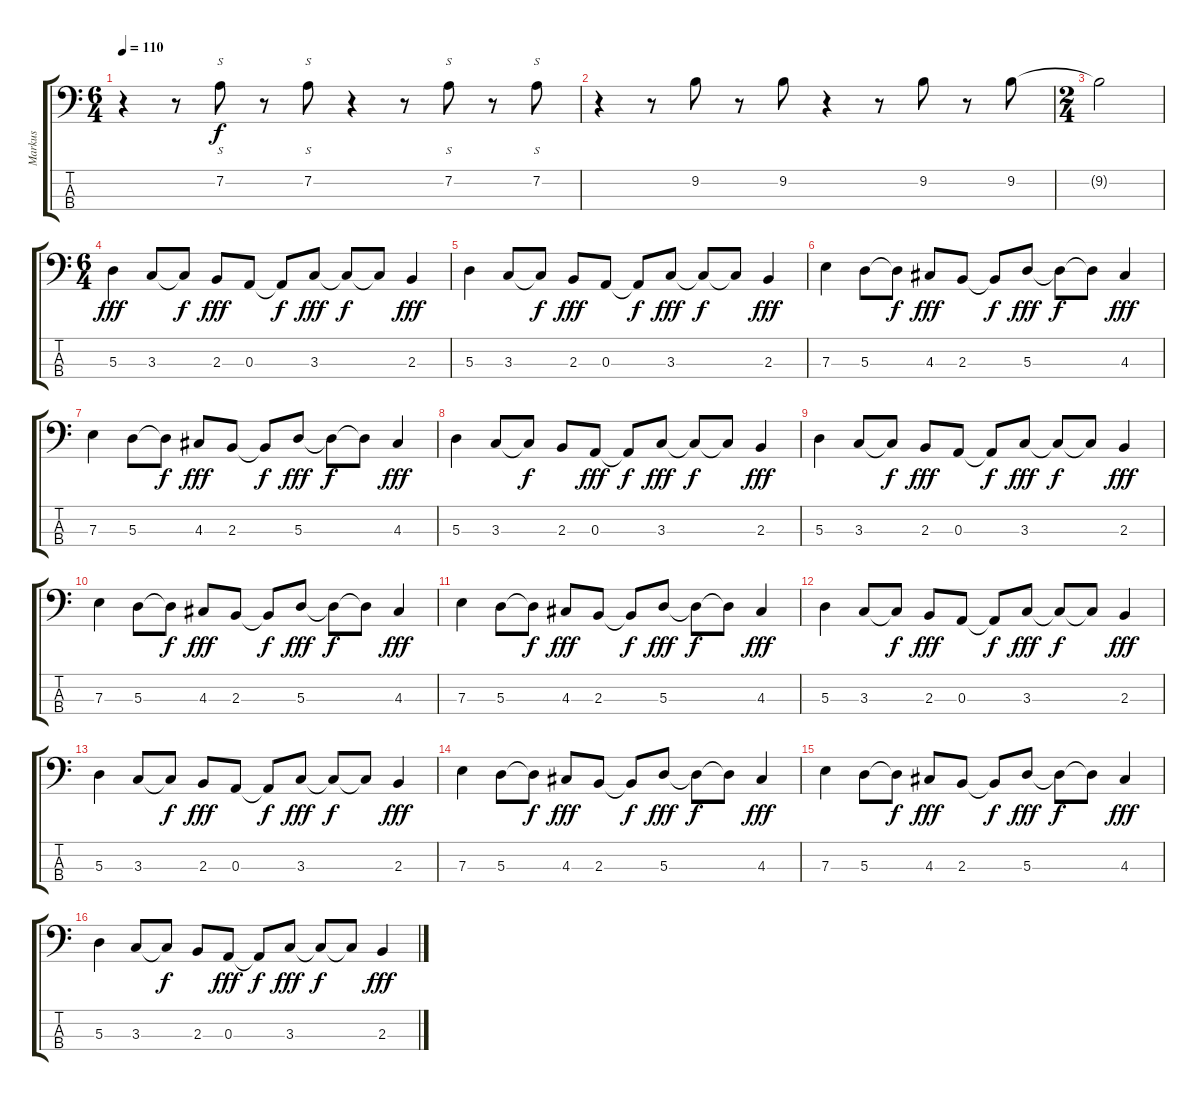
\track ("Markus" "Markus") {instrument electricbassfinger}
\staff {score tabs}
\tuning (G2 D2 A1 E1) {hide}
\ts (6 4)
\tempo 110
\clef f4
\ks c
r.4{dy f instrument slapbass2} r.8 7.2.8{s} r.8 7.2.8{s} r.4 r.8 7.2.8{s} r.8 7.2.8{s} |
r.4{instrument slapbass2} r.8 9.2.8 r.8 9.2.8 r.4 r.8 9.2.8 r.8 9.2.8 |
\ts (2 4)
9.2{t}.2 |
\ts (6 4)
5.3.4{dy fff instrument electricbassfinger} 3.3.8 3.3{t}.8{dy f} 2.3.8{dy fff} 0.3.8 0.3{t}.8{dy f} 3.3.8{dy fff} 3.3{t}.8{dy f} 3.3{t}.8 2.3.4{dy fff} |
5.3.4 3.3.8 3.3{t}.8{dy f} 2.3.8{dy fff} 0.3.8 0.3{t}.8{dy f} 3.3.8{dy fff} 3.3{t}.8{dy f} 3.3{t}.8 2.3.4{dy fff} |
7.3.4 5.3.8 5.3{t}.8{dy f} 4.3.8{dy fff} 2.3.8 2.3{t}.8{dy f} 5.3.8{dy fff} 5.3{t}.8{dy f} 5.3{t}.8 4.3.4{dy fff} |
7.3.4 5.3.8 5.3{t}.8{dy f} 4.3.8{dy fff} 2.3.8 2.3{t}.8{dy f} 5.3.8{dy fff} 5.3{t}.8{dy f} 5.3{t}.8 4.3.4{dy fff} |
5.3.4 3.3.8 3.3{t}.8{dy f} 2.3.8 0.3.8{dy fff} 0.3{t}.8{dy f} 3.3.8{dy fff} 3.3{t}.8{dy f} 3.3{t}.8 2.3.4{dy fff} |
5.3.4 3.3.8 3.3{t}.8{dy f} 2.3.8{dy fff} 0.3.8 0.3{t}.8{dy f} 3.3.8{dy fff} 3.3{t}.8{dy f} 3.3{t}.8 2.3.4{dy fff} |
7.3.4 5.3.8 5.3{t}.8{dy f} 4.3.8{dy fff} 2.3.8 2.3{t}.8{dy f} 5.3.8{dy fff} 5.3{t}.8{dy f} 5.3{t}.8 4.3.4{dy fff} |
7.3.4 5.3.8 5.3{t}.8{dy f} 4.3.8{dy fff} 2.3.8 2.3{t}.8{dy f} 5.3.8{dy fff} 5.3{t}.8{dy f} 5.3{t}.8 4.3.4{dy fff} |
5.3.4 3.3.8 3.3{t}.8{dy f} 2.3.8{dy fff} 0.3.8 0.3{t}.8{dy f} 3.3.8{dy fff} 3.3{t}.8{dy f} 3.3{t}.8 2.3.4{dy fff} |
5.3.4 3.3.8 3.3{t}.8{dy f} 2.3.8{dy fff} 0.3.8 0.3{t}.8{dy f} 3.3.8{dy fff} 3.3{t}.8{dy f} 3.3{t}.8 2.3.4{dy fff} |
7.3.4 5.3.8 5.3{t}.8{dy f} 4.3.8{dy fff} 2.3.8 2.3{t}.8{dy f} 5.3.8{dy fff} 5.3{t}.8{dy f} 5.3{t}.8 4.3.4{dy fff} |
7.3.4 5.3.8 5.3{t}.8{dy f} 4.3.8{dy fff} 2.3.8 2.3{t}.8{dy f} 5.3.8{dy fff} 5.3{t}.8{dy f} 5.3{t}.8 4.3.4{dy fff} |
5.3.4 3.3.8 3.3{t}.8{dy f} 2.3.8 0.3.8{dy fff} 0.3{t}.8{dy f} 3.3.8{dy fff} 3.3{t}.8{dy f} 3.3{t}.8 2.3.4{dy fff}
